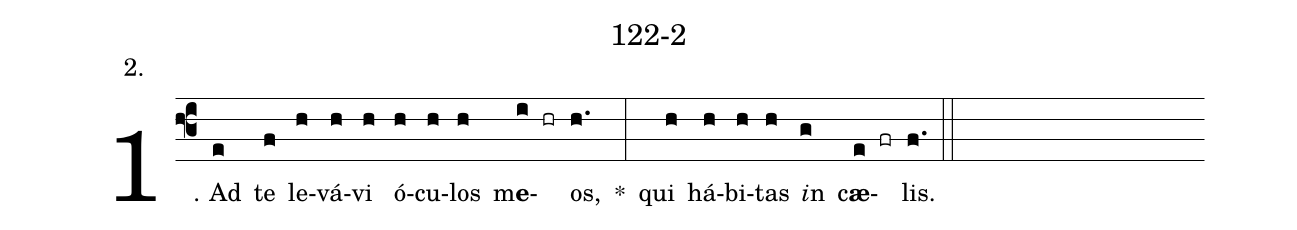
name: 122-2;
annotation: 2.;
%%
(f3)1. Ad(e) te(f) le(h)vá(h)vi(h) ó(h)cu(h)los(h) m<b>e</b>(i hr)os,(h.) *(:) qui(h) há(h)bi(h)tas(h) <i>i</i>n(g) c<b>æ</b>(e fr)lis.(f.) (::)
